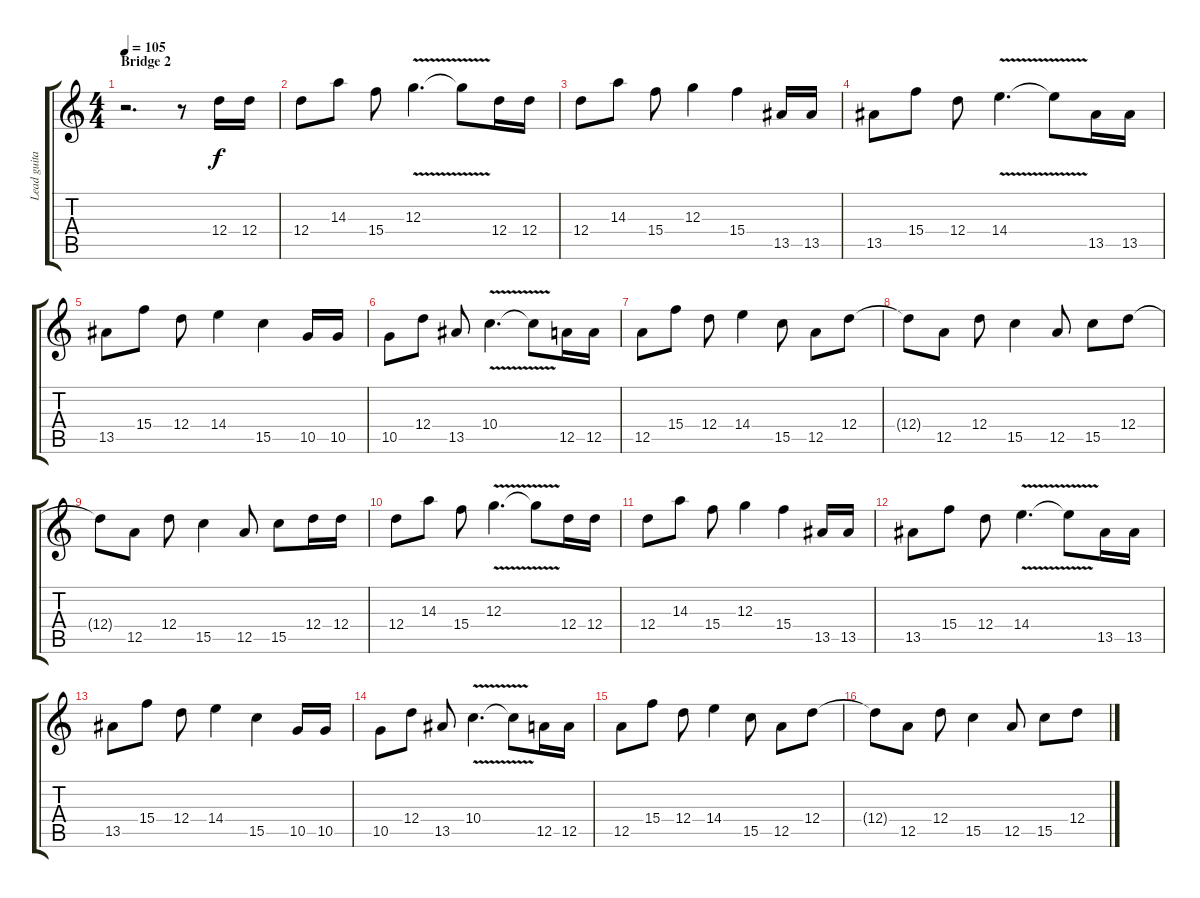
\track ("Lead guitar 1" "Lead guita") {instrument distortionguitar}
\staff {score tabs}
\tuning (E4 B3 G3 D3 A2 E2) {hide}
\ts (4 4)
\section ("" "Bridge 2")
\tempo 105
\clef g2
\ks c
r.2{d dy f} r.8 12.4.16 12.4.16 |
12.4.8 14.3.8 15.4.8 12.3{v}.4{d} 12.3{t}.8 12.4.16 12.4.16 |
12.4.8 14.3.8 15.4.8 12.3.4 15.4.4 13.5.16 13.5.16 |
13.5.8 15.4.8 12.4.8 14.4{v}.4{d} 14.4{t}.8 13.5.16 13.5.16 |
13.5.8 15.4.8 12.4.8 14.4.4 15.5.4 10.5.16 10.5.16 |
10.5.8 12.4.8 13.5.8 10.4{v}.4{d} 10.4{t}.8 12.5.16 12.5.16 |
12.5.8 15.4.8 12.4.8 14.4.4 15.5.8 12.5.8 12.4.8 |
12.4{t}.8 12.5.8 12.4.8 15.5.4 12.5.8 15.5.8 12.4.8 |
12.4{t}.8 12.5.8 12.4.8 15.5.4 12.5.8 15.5.8 12.4.16 12.4.16 |
12.4.8 14.3.8 15.4.8 12.3{v}.4{d} 12.3{t}.8 12.4.16 12.4.16 |
12.4.8 14.3.8 15.4.8 12.3.4 15.4.4 13.5.16 13.5.16 |
13.5.8 15.4.8 12.4.8 14.4{v}.4{d} 14.4{t}.8 13.5.16 13.5.16 |
13.5.8 15.4.8 12.4.8 14.4.4 15.5.4 10.5.16 10.5.16 |
10.5.8 12.4.8 13.5.8 10.4{v}.4{d} 10.4{t}.8 12.5.16 12.5.16 |
12.5.8 15.4.8 12.4.8 14.4.4 15.5.8 12.5.8 12.4.8 |
12.4{t}.8 12.5.8 12.4.8 15.5.4 12.5.8 15.5.8 12.4.8
